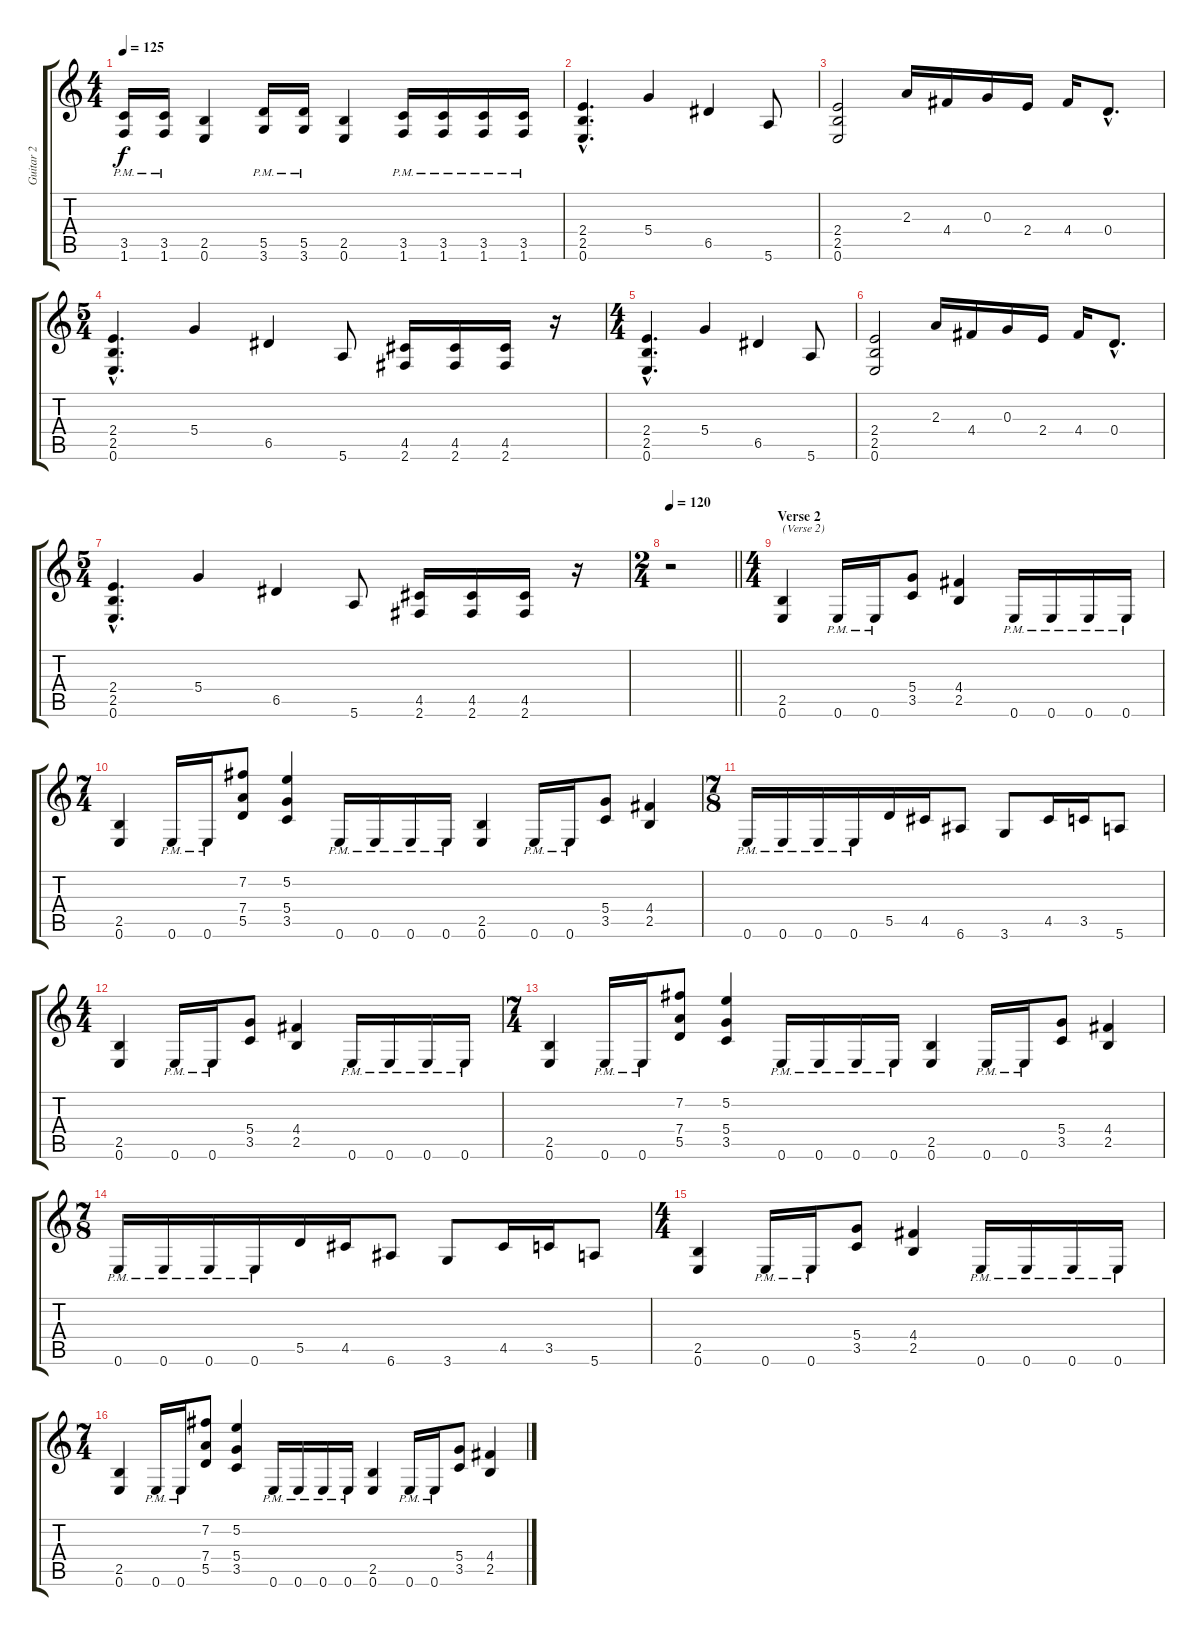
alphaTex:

\track ("Guitar 2" "Guitar 2") {instrument distortionguitar}
\staff {score tabs}
\tuning (E4 B3 G3 D3 A2 E2) {hide}
\ts (4 4)
\tempo 125
\clef g2
\ks c
(3.5 1.6{pm}).16{dy f} (3.5 1.6{pm}).16 (2.5 0.6).4 (5.5 3.6{pm}).16 (5.5 3.6{pm}).16 (2.5 0.6).4 (3.5 1.6{pm}).16 (3.5 1.6{pm}).16 (3.5 1.6{pm}).16 (3.5 1.6{pm}).16 |
(2.4{hac} 2.5{hac} 0.6{hac}).4{d} 5.4.4 6.5.4 5.6.8 |
(2.4 2.5 0.6).2 2.3.16 4.4.16 0.3.16 2.4.16 4.4.16 0.4{hac}.8{d} |
\ts (5 4)
(2.4{hac} 2.5{hac} 0.6{hac}).4{d} 5.4.4 6.5.4 5.6.8 (4.5 2.6).16 (4.5 2.6).16 (4.5 2.6).16 r.16 |
\ts (4 4)
(2.4{hac} 2.5{hac} 0.6{hac}).4{d} 5.4.4 6.5.4 5.6.8 |
(2.4 2.5 0.6).2 2.3.16 4.4.16 0.3.16 2.4.16 4.4.16 0.4{hac}.8{d} |
\ts (5 4)
(2.4{hac} 2.5{hac} 0.6{hac}).4{d} 5.4.4 6.5.4 5.6.8 (4.5 2.6).16 (4.5 2.6).16 (4.5 2.6).16 r.16 |
\ts (2 4)
\tempo 120
\barLineRight lightlight
r.2 |
\ts (4 4)
\section ("" "Verse 2")
(2.5 0.6).4{txt "(Verse 2)"} 0.6{pm}.16 0.6{pm}.16 (5.4 3.5).8 (4.4 2.5).4 0.6{pm}.16 0.6{pm}.16 0.6{pm}.16 0.6{pm}.16 |
\ts (7 4)
(2.5 0.6).4 0.6{pm}.16 0.6{pm}.16 (7.2 7.4 5.5).8 (5.2 5.4 3.5).4 0.6{pm}.16 0.6{pm}.16 0.6{pm}.16 0.6{pm}.16 (2.5 0.6).4 0.6{pm}.16 0.6{pm}.16 (5.4 3.5).8 (4.4 2.5).4 |
\ts (7 8)
0.6{pm}.16 0.6{pm}.16 0.6{pm}.16 0.6{pm}.16 5.5.16 4.5.16 6.6.8 3.6.8 4.5.16 3.5.16 5.6.8 |
\ts (4 4)
(2.5 0.6).4 0.6{pm}.16 0.6{pm}.16 (5.4 3.5).8 (4.4 2.5).4 0.6{pm}.16 0.6{pm}.16 0.6{pm}.16 0.6{pm}.16 |
\ts (7 4)
(2.5 0.6).4 0.6{pm}.16 0.6{pm}.16 (7.2 7.4 5.5).8 (5.2 5.4 3.5).4 0.6{pm}.16 0.6{pm}.16 0.6{pm}.16 0.6{pm}.16 (2.5 0.6).4 0.6{pm}.16 0.6{pm}.16 (5.4 3.5).8 (4.4 2.5).4 |
\ts (7 8)
0.6{pm}.16 0.6{pm}.16 0.6{pm}.16 0.6{pm}.16 5.5.16 4.5.16 6.6.8 3.6.8 4.5.16 3.5.16 5.6.8 |
\ts (4 4)
(2.5 0.6).4 0.6{pm}.16 0.6{pm}.16 (5.4 3.5).8 (4.4 2.5).4 0.6{pm}.16 0.6{pm}.16 0.6{pm}.16 0.6{pm}.16 |
\ts (7 4)
(2.5 0.6).4 0.6{pm}.16 0.6{pm}.16 (7.2 7.4 5.5).8 (5.2 5.4 3.5).4 0.6{pm}.16 0.6{pm}.16 0.6{pm}.16 0.6{pm}.16 (2.5 0.6).4 0.6{pm}.16 0.6{pm}.16 (5.4 3.5).8 (4.4 2.5).4
